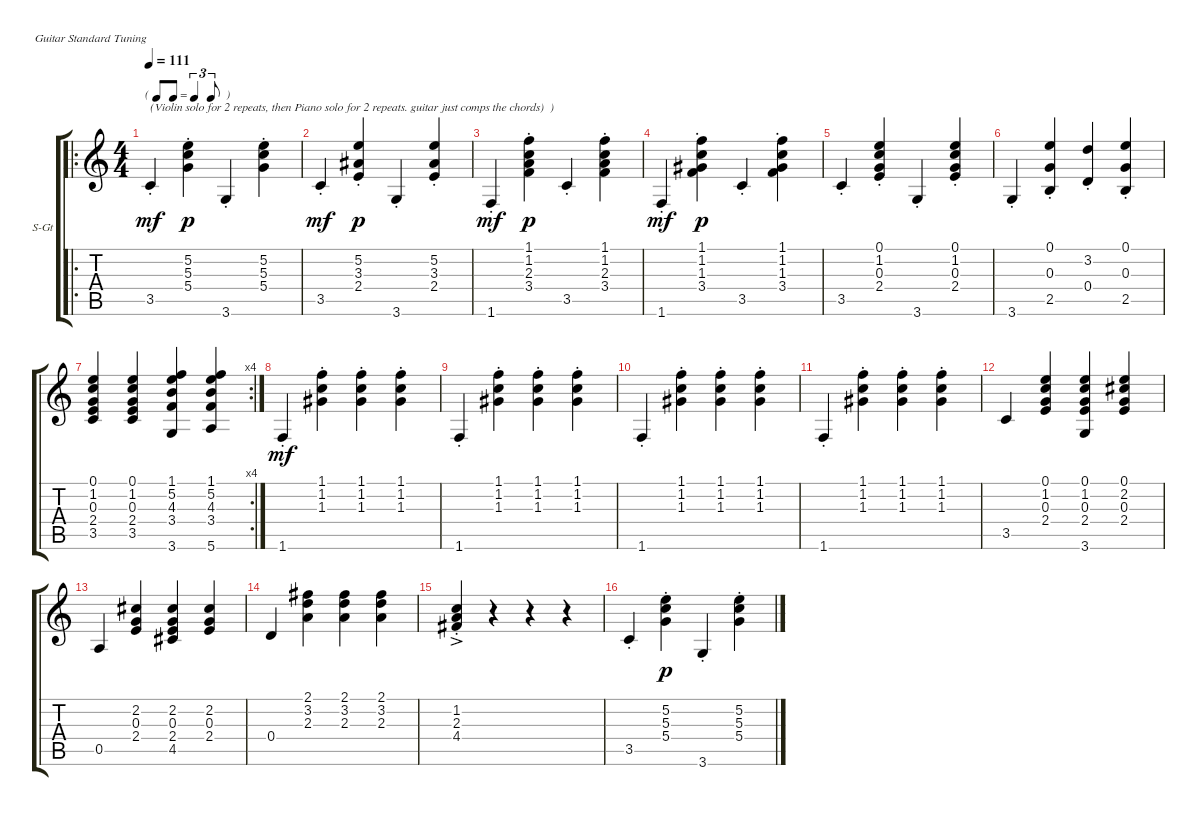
\defaultSystemsLayout 4
\bracketExtendMode groupsimilarinstruments
\firstSystemTrackNameOrientation horizontal
\otherSystemsTrackNameOrientation horizontal
\track ("Steel Guitar" "S-Gt") {instrument acousticguitarsteel}
\staff {score tabs}
\tuning (E4 B3 G3 D3 A2 E2)
\ro
\ts (4 4)
\tf triplet8th
\tempo 111
\clef g2
\ks c
3.5{st}.4{txt "(Violin solo for 2 repeats, then Piano solo for 2 repeats. guitar just comps the chords)  ) " dy mf} (5.4{st} 5.3{st} 5.2{st}).4{dy p} 3.6{st}.4 (5.4{st} 5.3{st} 5.2{st}).4 |
3.5{st}.4{dy mf} (2.4{st} 3.3{st} 5.2{st}).4{dy p} 3.6{st}.4 (2.4{st} 3.3{st} 5.2{st}).4 |
1.6{st}.4{dy mf} (3.4{st} 2.3{st} 1.2{st} 1.1{st}).4{dy p} 3.5{st}.4 (3.4{st} 2.3{st} 1.2{st} 1.1{st}).4 |
1.6{st}.4{dy mf} (3.4{st} 1.3{st} 1.2{st} 1.1{st}).4{dy p} 3.5{st}.4 (1.3{st} 1.2{st} 1.1{st} 3.4{st}).4 |
3.5{st}.4 (2.4{st} 0.3{st} 1.2{st} 0.1{st}).4 3.6{st}.4 (2.4{st} 0.3{st} 1.2{st} 0.1{st}).4 |
3.6{st}.4 (2.5{st} 0.1{st} 0.3{st}).4 (0.4{st} 3.2{st}).4 (0.3{st} 0.1{st} 2.5{st}).4 |
\rc 4
(3.5 2.4 0.3 1.2 0.1).4 (0.1 1.2 0.3 2.4 3.5).4 (3.6 3.4 4.3 5.2 1.1).4 (1.1 5.2 4.3 3.4 5.6).4 |
1.6{st}.4{dy mf} (1.3{st} 1.2{st} 1.1{st}).4 (1.1{st} 1.2{st} 1.3{st}).4 (1.3{st} 1.2{st} 1.1{st}).4 |
1.6{st}.4 (1.1{st} 1.2{st} 1.3{st}).4 (1.3{st} 1.2{st} 1.1{st}).4 (1.1{st} 1.2{st} 1.3{st}).4 |
1.6{st}.4 (1.3{st} 1.2{st} 1.1{st}).4 (1.1{st} 1.2{st} 1.3{st}).4 (1.3{st} 1.2{st} 1.1{st}).4 |
1.6{st}.4 (1.1{st} 1.2{st} 1.3{st}).4 (1.3{st} 1.2{st} 1.1{st}).4 (1.1{st} 1.2{st} 1.3{st}).4 |
3.5.4 (2.4 0.3 1.2 0.1).4 (0.1 1.2 0.3 2.4 3.6).4 (2.4 0.3 2.2 0.1).4 |
0.5.4 (2.4 0.3 2.2).4 (2.4 0.3 2.2 4.5).4 (2.4 0.3 2.2).4 |
0.4.4 (2.3 3.2 2.1).4 (2.1 3.2 2.3).4 (2.3 3.2 2.1).4 |
(1.2{ac st} 2.3{ac st} 4.4{ac st}).4 r.4 r.4 r.4 |
3.5{st}.4 (5.4{st} 5.3{st} 5.2{st}).4{dy p} 3.6{st}.4 (5.4{st} 5.3{st} 5.2{st}).4
